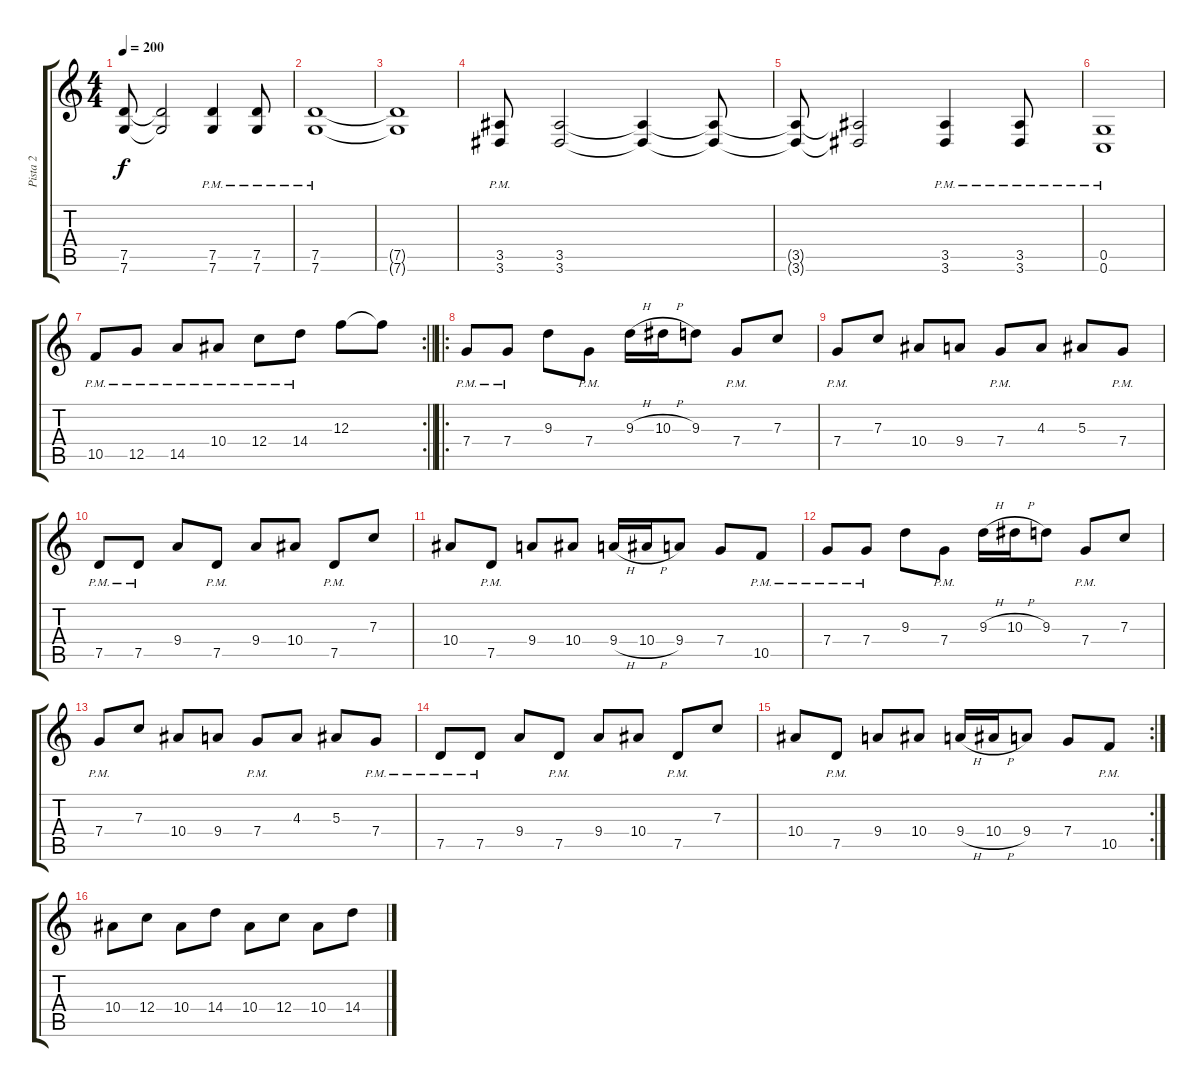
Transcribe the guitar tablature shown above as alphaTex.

\track ("Pista 2" "Pista 2") {instrument distortionguitar}
\staff {score tabs}
\tuning (D4 A3 F3 C3 G2 C2) {hide}
\ts (4 4)
\tempo 200
\clef g2
\ks c
(7.5{t} 7.6{t}).8{dy f} (7.5{t} 7.6{t}).2 (7.5{pm} 7.6{pm}).4 (7.5{pm} 7.6{pm}).8 |
(7.5{pm} 7.6{pm}).1 |
(7.5{t} 7.6{t}).1 |
(3.5{pm} 3.6{pm}).8 (3.5 3.6).2 (3.5{t} 3.6{t}).4 (3.5{t} 3.6{t}).8 |
(3.5{t} 3.6{t}).8 (3.5{t} 3.6{t}).2 (3.5{pm} 3.6{pm}).4 (3.5{pm} 3.6{pm}).8 |
(0.5{pm} 0.6{pm}).1 |
\rc 2
\barLineRight lightlight
10.5{pm}.8 12.5{pm}.8 14.5{pm}.8 10.4{pm}.8 12.4{pm}.8 14.4{pm}.8 12.3.8 12.3{t}.8 |
\ro
7.4{pm}.8 7.4{pm}.8 9.3.8 7.4{pm}.8 9.3{h}.16 10.3{h}.16 9.3.8 7.4{pm}.8 7.3.8 |
7.4{pm}.8 7.3.8 10.4.8 9.4.8 7.4{pm}.8 4.3.8 5.3.8 7.4{pm}.8 |
7.5{pm}.8 7.5{pm}.8 9.4.8 7.5{pm}.8 9.4.8 10.4.8 7.5{pm}.8 7.3.8 |
10.4.8 7.5{pm}.8 9.4.8 10.4.8 9.4{h}.16 10.4{h}.16 9.4.8 7.4.8 10.5{pm}.8 |
7.4{pm}.8 7.4{pm}.8 9.3.8 7.4{pm}.8 9.3{h}.16 10.3{h}.16 9.3.8 7.4{pm}.8 7.3.8 |
7.4{pm}.8 7.3.8 10.4.8 9.4.8 7.4{pm}.8 4.3.8 5.3.8 7.4{pm}.8 |
7.5{pm}.8 7.5{pm}.8 9.4.8 7.5{pm}.8 9.4.8 10.4.8 7.5{pm}.8 7.3.8 |
\rc 2
10.4.8 7.5{pm}.8 9.4.8 10.4.8 9.4{h}.16 10.4{h}.16 9.4.8 7.4.8 10.5{pm}.8 |
10.4.8 12.4.8 10.4.8 14.4.8 10.4.8 12.4.8 10.4.8 14.4.8
